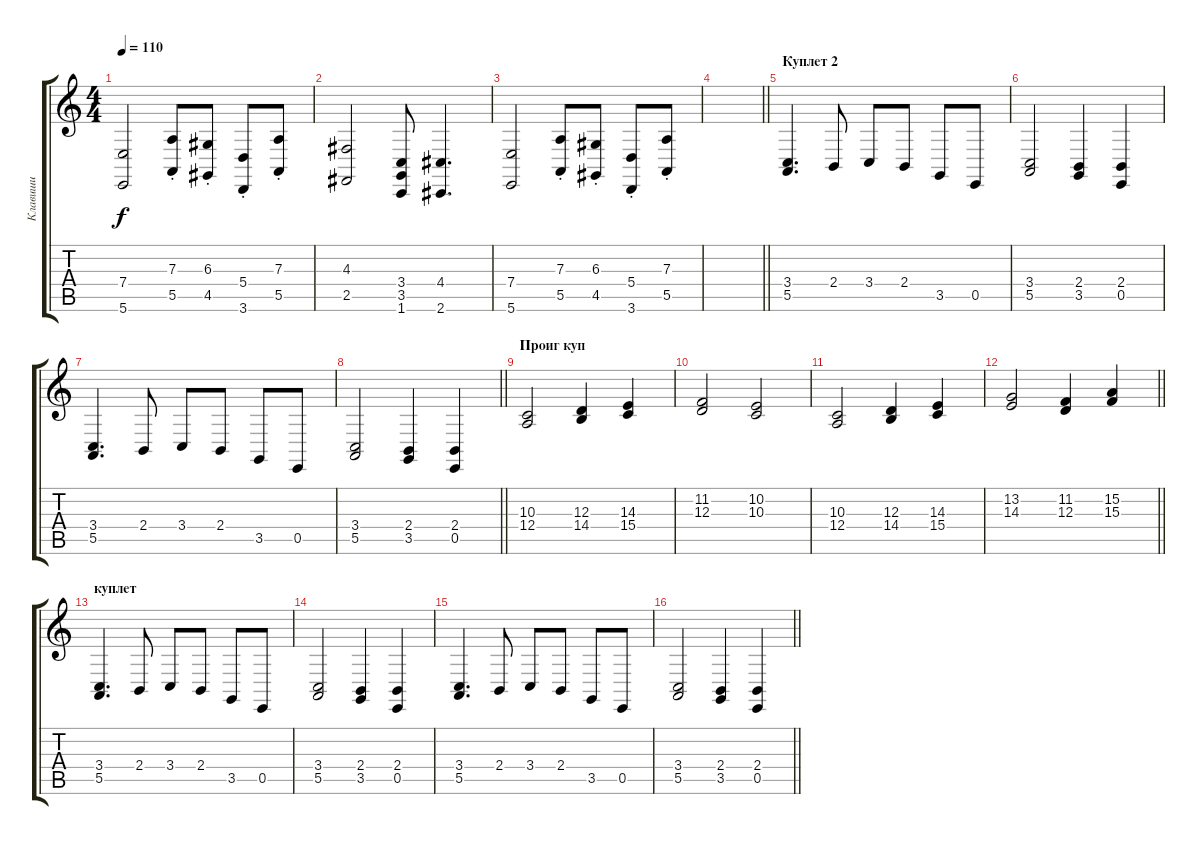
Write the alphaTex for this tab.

\track ("Клавиши" "Клавиши") {instrument choiraahs}
\staff {score tabs}
\tuning (B3 Gb3 D3 A2 E2 B1) {hide}
\ts (4 4)
\tempo 110
\clef g2
\ks c
(7.4 5.6).2{dy f} (7.3{st} 5.5{st}).8 (6.3{st} 4.5{st}).8 (5.4{st} 3.6{st}).8 (7.3{st} 5.5{st}).8 |
(4.3 2.5).2{instrument choiraahs} (3.4 3.5 1.6).8 (4.4 2.6).4{d} |
(7.4 5.6).2 (7.3{st} 5.5{st}).8 (6.3{st} 4.5{st}).8 (5.4{st} 3.6{st}).8 (7.3{st} 5.5{st}).8 |
\barLineRight lightlight
|
\section ("" "Куплет 2")
(3.4 5.5).4{d} 2.4.8 3.4.8 2.4.8 3.5.8 0.5.8 |
(3.4 5.5).2 (2.4 3.5).4 (2.4 0.5).4 |
(3.4 5.5).4{d} 2.4.8 3.4.8 2.4.8 3.5.8 0.5.8 |
\barLineRight lightlight
(3.4 5.5).2 (2.4 3.5).4 (2.4 0.5).4 |
\section ("" "Проиг куп")
(10.3 12.4).2 (12.3 14.4).4 (14.3 15.4).4 |
(11.2 12.3).2 (10.2 10.3).2 |
(10.3 12.4).2 (12.3 14.4).4 (14.3 15.4).4 |
\barLineRight lightlight
(13.2 14.3).2 (11.2 12.3).4 (15.2 15.3).4 |
\section ("" "куплет")
(3.4 5.5).4{d} 2.4.8 3.4.8 2.4.8 3.5.8 0.5.8 |
(3.4 5.5).2 (2.4 3.5).4 (2.4 0.5).4 |
(3.4 5.5).4{d} 2.4.8 3.4.8 2.4.8 3.5.8 0.5.8 |
\barLineRight lightlight
(3.4 5.5).2 (2.4 3.5).4 (2.4 0.5).4
